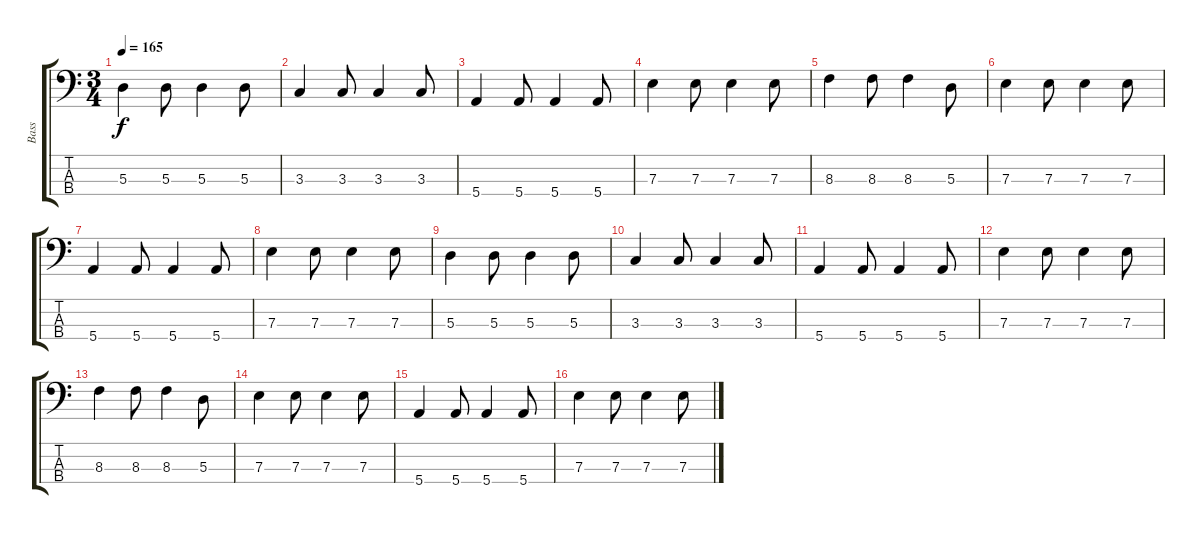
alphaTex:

\track ("Bass" "Bass") {instrument electricbassfinger}
\staff {score tabs}
\tuning (G2 D2 A1 E1) {hide}
\ts (3 4)
\tempo 165
\clef f4
\ks c
5.3.4{dy f} 5.3.8 5.3.4 5.3.8 |
3.3.4 3.3.8 3.3.4 3.3.8 |
5.4.4{volume 13} 5.4.8 5.4.4 5.4.8 |
7.3.4 7.3.8 7.3.4 7.3.8 |
8.3.4 8.3.8 8.3.4 5.3.8 |
7.3.4 7.3.8 7.3.4 7.3.8 |
5.4.4 5.4.8 5.4.4 5.4.8 |
7.3.4 7.3.8 7.3.4 7.3.8 |
5.3.4 5.3.8 5.3.4 5.3.8 |
3.3.4 3.3.8 3.3.4 3.3.8 |
5.4.4{volume 13} 5.4.8 5.4.4 5.4.8 |
7.3.4 7.3.8 7.3.4 7.3.8 |
8.3.4 8.3.8 8.3.4 5.3.8 |
7.3.4 7.3.8 7.3.4 7.3.8 |
5.4.4 5.4.8 5.4.4 5.4.8 |
7.3.4 7.3.8 7.3.4 7.3.8
